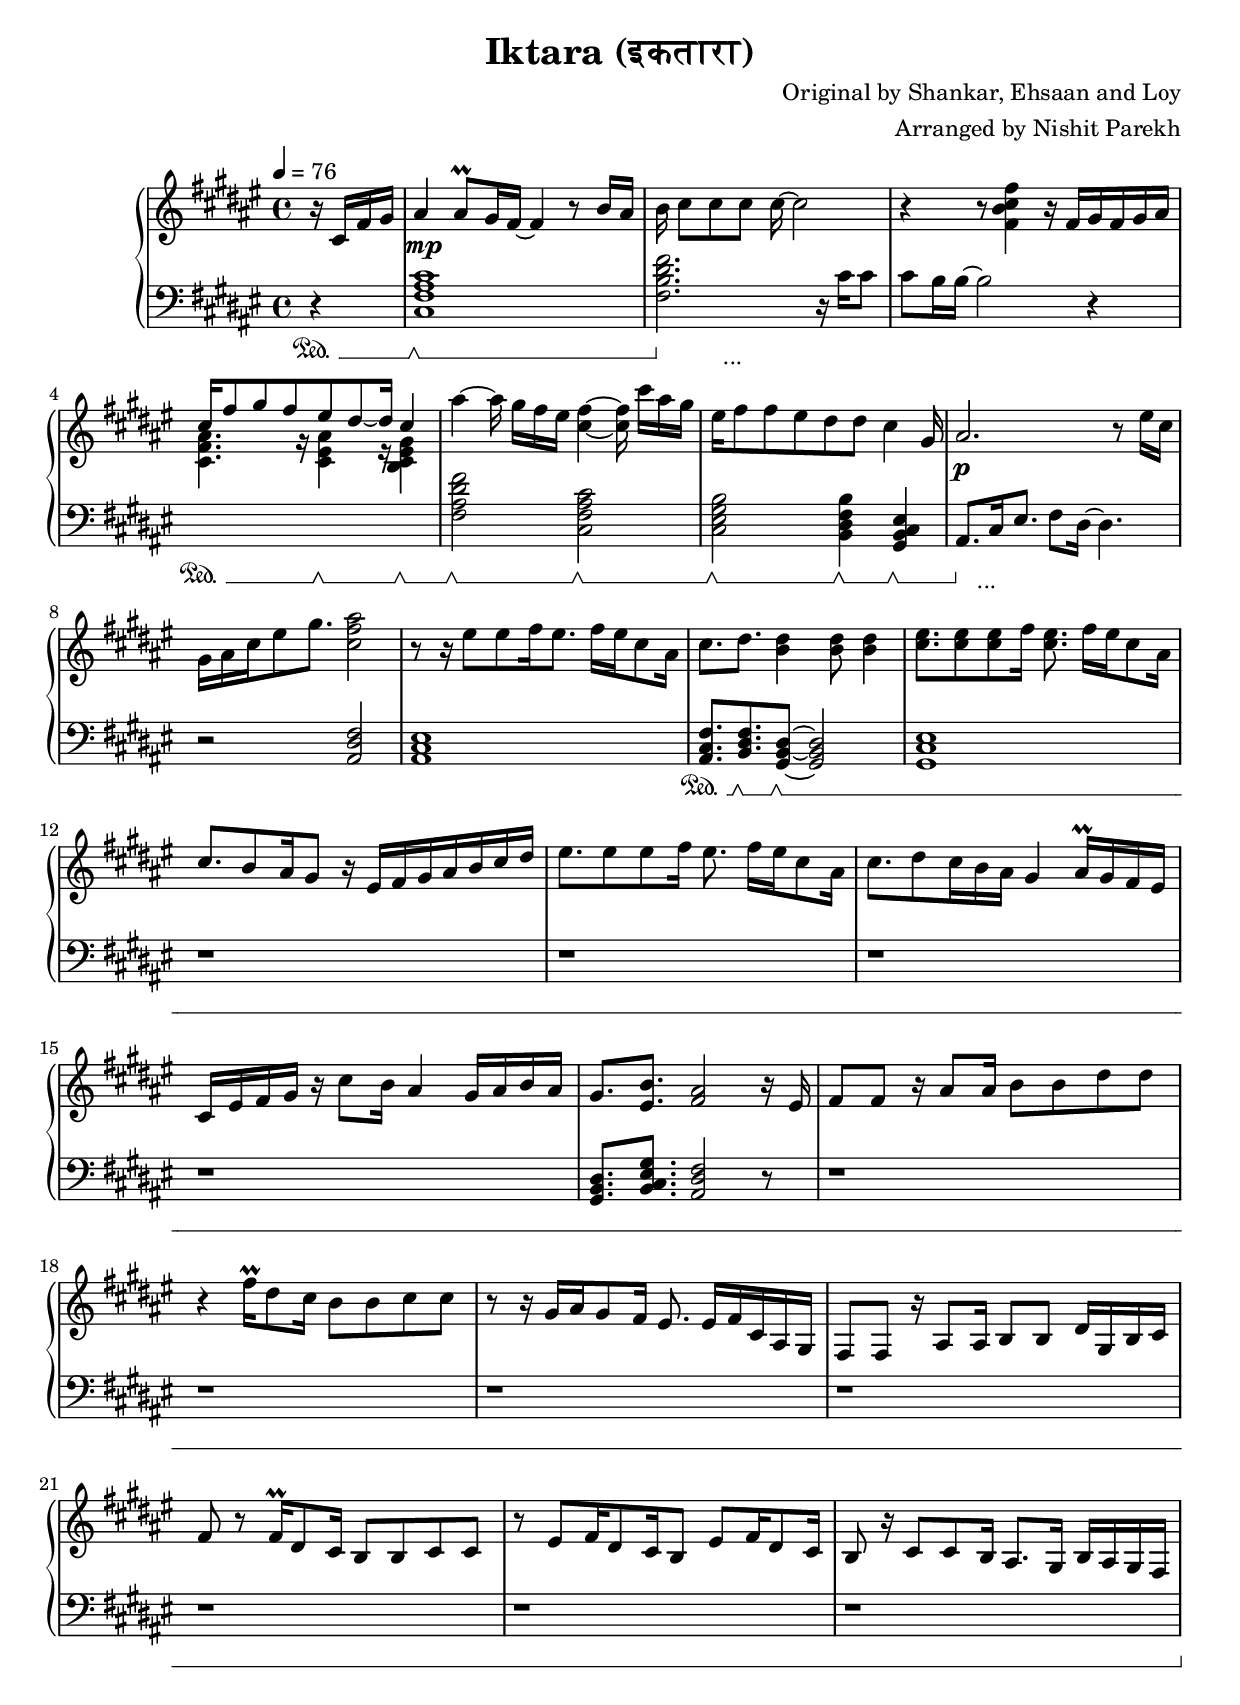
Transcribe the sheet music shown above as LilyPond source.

\version "2.20.0"

\header{
  title = "Iktara (इकतारा)"
  composer = "Original by Shankar, Ehsaan and Loy"
  arranger = "Arranged by Nishit Parekh"
}

musicEnv = {
  \key fis \major
  \time 4/4
  \tempo 4 = 76
}


\parallelMusic #'(voiceRH voiceLH voiceDyn voicePed) {

  % -------------------------------
  % Intro
  % -------------------------------
  \partial 4 r16 cis16 fis16 gis16 |
  \partial 4 r4                    |
  \partial 4 s4                    |
  \partial 4 s4\sustainOn          |


  ais4 ais8\prall gis16 fis16~ fis4 r8 b16 ais16   |
  <cis fis ais cis>1                               |
  s1\mp                                            |
  s1\sustainOff \sustainOn                         |


  b16 cis8[ cis8 cis8] cis16~ cis2            |
  <fis b dis fis>2. r16           cis'16 cis8 |
  s1                                          |
  s4\sustainOff s2._\markup { ... }           |


  r4 r8            <fis, b cis fis>4 r16 fis16[ gis16 fis16 gis16 ais16] |
  cis8 b16 b16~ b2 r4                                                    |
  s1                                                                     |
  s1                                                                     |


                                  cis16^[ fis8 gis8 fis8       eis8 dis8~ dis16] \stemUp cis4 \stemNeutral                                   |
  \stemDown \change Staff = "up" <cis fis ais>4. r16          <cis eis ais>4 r16        <b cis eis gis>4 \stemNeutral \change Staff = "down" |
  s1                                                                     |
  s4\sustainOn s8. s16\sustainOff \sustainOn s4 s4\sustainOff \sustainOn |

  ais'4~ ais16 gis16[ fis16 eis16] <cis fis>4~ <cis fis>16 cis'16[ ais16 gis16] |
  <fis ais dis fis>2             <cis fis ais cis>2                             |
  s1                                                                            |
  s2\sustainOff \sustainOn s2\sustainOff \sustainOn                             |


  eis16 fis8 fis8 eis8 dis8    dis8         cis4                      gis16 |
  <cis eis gis b>2          <b dis fis b>4           <gis b cis eis>4       |
  s1                                                                          |
  s2\sustainOff \sustainOn  s4\sustainOff \sustainOn s4\sustainOff \sustainOn |


  ais2.                               r8 eis'16 cis16 |
  ais8.[ cis16 eis8.] fis8 dis16~ dis4.               |
  s1\p                                   |
  s8\sustainOff s2._\markup { ... } s8   |

  gis16 ais16 cis16 eis8 gis8. <cis, fis ais>2 |
  r2                           <ais dis fis>2  |
  s1                                           |
  s1                                           |



  % -------------------------------
  % Verse 1
  % -------------------------------

  % === Line 1 ===
  r8 r16 eis8[ eis8 fis16 eis8.] fis16[ eis16 cis8 ais16] |
  <ais cis eis>1                               |
  s1 |
  s1 |

  cis8.           dis8.         <b dis>4                    <b dis>8 <b dis>4 |
  <ais cis fis>8. <b dis fis>8. <gis b dis>8~ <gis b dis>2|
  s1 |
  s8.\sustainOn   s8.\sustainOff \sustainOn s8\sustainOff \sustainOn s2 |

  % === Line 2 ===
  <cis eis>8. <cis eis>8 <cis eis>8 fis16 <cis eis>8. fis16[ eis16 cis8 ais16] |
  <gis cis eis>1 |
  s1 |
  s1 |

  cis8. b8 ais16 gis8 r16 eis16[ fis16 gis16 ais16 b16 cis16 dis16] |
  r1 |
  s1 |
  s1 |

  % === Line 3 ===
  eis8. eis8 eis8 fis16 eis8. fis16[ eis16 cis8 ais16] |
  r1 |
  s1 |
  s1 |

  cis8. dis8 cis16 b16 ais16 gis4 ais16\prall gis16 fis16 eis16 |
  r1 |
  s1 |
  s1 |

  % === Line 4 ===
  cis16 eis16 fis16 gis16 r16 cis8 b16 ais4 gis16 ais16 b16 ais16 |
  r1 |
  s1 |
  s1 |

  gis8.         <eis b'>8.        <fis ais>2     r16 eis16 |
  <gis b dis>8. <b cis eis gis>8. <ais dis fis>2 r8 |
  s1 |
  s1 |



  % === Line 5 ===
  fis8 fis8 r16 ais8 ais16 b8 b8 dis8 dis8 |
  r1 |
  s1 |
  s1 |

  % === Line 6 ===
  r4 fis16\prall dis8 cis16 b8 b8 cis8 cis8 |
  r1 |
  s1 |
  s1 |

  % === Repeat line 6 ===
  r8 r16 gis16[ ais16 gis8 fis16] eis8. eis16[ fis16 cis16 ais16 gis16] |
  r1 |
  s1 |
  s1 |

  % === Line 7 ===
  fis8 fis8 r16 ais8 ais16 b8 b8 dis16 gis,16 b16 cis16 |
  r1 |
  s1 |
  s1 |

  % === Line 8 ===
  fis8 r8 fis16\prall dis8 cis16 b8 b8 cis8 cis8 |
  r1 |
  s1 |
  s1 |

  % === Line 9 ===
  r8 eis8[ fis16 dis8 cis16 b8] eis8[ fis16 dis8 cis16] |
  r1 |
  s1 |
  s1 |

  % === Line 10 ===
  b8 r16 cis8 cis8 b16 ais8. gis16 b16 ais16 gis16 fis16 |
  r1 |
  s1 |
  s1 |


}




% ------------------------------------------------------------------------------
% BRING IT ALL TOGETHER
% ------------------------------------------------------------------------------

\score {

  \new PianoStaff <<

    \new Staff = "up" {
      \musicEnv
      \clef treble
      <<
        \relative c' \voiceRH
      >>
    }

    \new Dynamics {
      \voiceDyn
    }

    \new Staff = "down" {
      \musicEnv
      \clef bass
      <<
        \relative c \voiceLH
      >>
    }

    \new Dynamics {
      \set pedalSustainStyle = #'mixed
      \voicePed
    }

  >>

}

